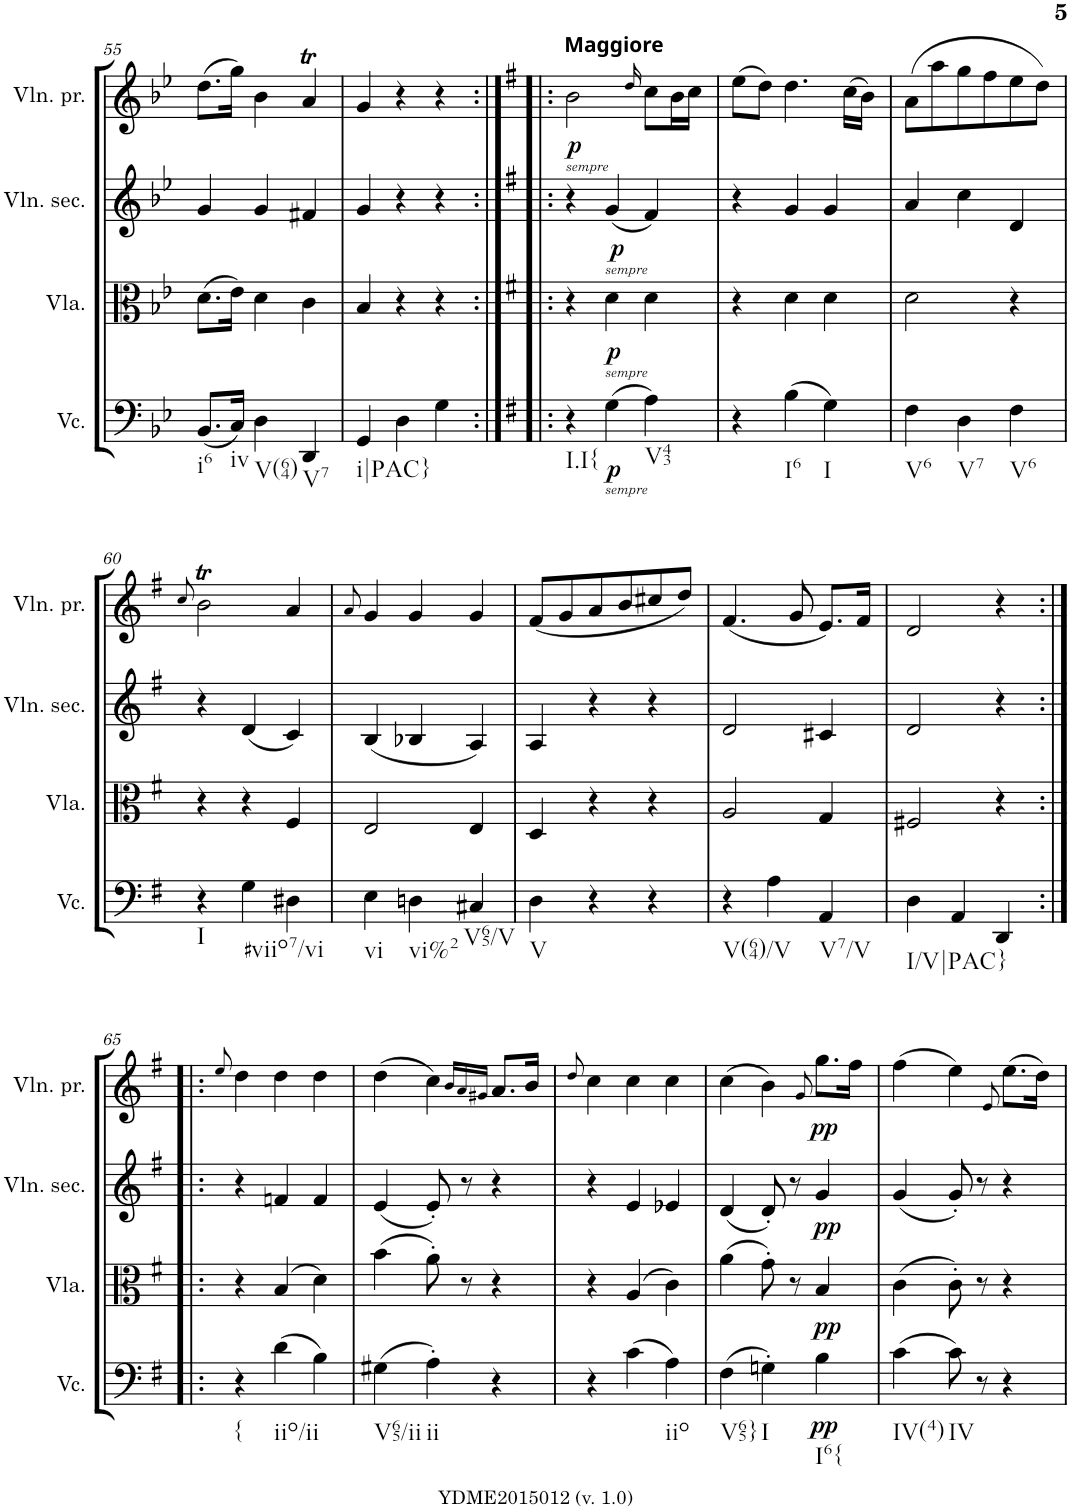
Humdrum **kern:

**kern	**dynam	**kern	**dynam	**kern	**dynam	**kern	**dynam
*part4	*part4	*part3	*part3	*part2	*part2	*part1	*part1
*staff4	*staff4	*staff3	*staff3	*staff2	*staff2	*staff1	*staff1
*I"Violoncelle	*	*I"Viola	*	*I"Violino secondo	*	*I"Violino primo	*
*I'Vc.	*	*I'Vla.	*	*I'Vln. sec.	*	*I'Vln. pr.	*
!!LO:PB:g=z
*clefF4	*	*clefC3	*	*clefG2	*	*clefG2	*
*k[b-e-]	*	*k[b-e-]	*	*k[b-e-]	*	*k[b-e-]	*
*M3/4	*	*M3/4	*	*M3/4	*	*M3/4	*
=55	=55	=55	=55	=55	=55	=55	=55
!LO:TX:b:t=i6	!	!	!	!	!	!	!
(<8.BB-/L	.	(>8.d\L	.	4g/	.	(>8.dd\L	.
!LO:TX:b:t=iv	!	!	!	!	!	!	!
16C/Jk)	.	16e-\Jk)	.	.	.	16gg\Jk)	.
!LO:TX:b:t=V(64)	!	!	!	!	!	!	!
4D\	.	4d\	.	4g/	.	4b-\	.
!LO:TX:b:t=V7	!	!	!	!	!	!	!
4DD/	.	4c\	.	4f#X/	.	4at/	.
=56	=56	=56	=56	=56	=56	=56	=56
!LO:TX:b:t=i|PAC}	!	!	!	!	!	!	!
4GG/	.	4B-/	.	4g/	.	4g/	.
4D\	.	4r	.	4r	.	4r	.
4G\	.	4r	.	4r	.	4r	.
=57:|!|:	=57:|!|:	=57:|!|:	=57:|!|:	=57:|!|:	=57:|!|:	=57:|!|:	=57:|!|:
*k[f#]	*	*k[f#]	*	*k[f#]	*	*k[f#]	*
*G:	*	*G:	*	*G:	*	*G:	*
!	!	!	!	!	!	!LO:TX:a:B:t=Maggiore	!
!	!	!	!	!	!	!LO:TX:b:i:t=sempre	!
!LO:TX:b:t=I.I{	!	!	!	!	!	!	!
!	!	!	!	!	!	!	!LO:DY:b
4r	.	4r	.	4r	.	2b\	p
!	!	!	!	!LO:TX:b:i:t=sempre	!	!	!
!	!	!LO:TX:b:i:t=sempre	!	!	!	!	!
!LO:TX:b:i:t=sempre	!	!	!	!	!	!	!
!	!LO:DY:b	!	!LO:DY:b	!	!LO:DY:b	!	!
(>4G\	p	4d\	p	(<4g/	p	.	.
.	.	.	.	.	.	16qdd/	.
!LO:TX:b:t=V43	!	!	!	!	!	!	!
4A\)	.	4d\	.	4f#/)	.	8cc\L	.
.	.	.	.	.	.	16b\L	.
.	.	.	.	.	.	16cc\JJ	.
=58	=58	=58	=58	=58	=58	=58	=58
4r	.	4r	.	4r	.	(>8ee\L	.
.	.	.	.	.	.	8dd\J)	.
!LO:TX:b:t=I6	!	!	!	!	!	!	!
(>4B\	.	4d\	.	4g/	.	4.dd\	.
!LO:TX:b:t=I	!	!	!	!	!	!	!
4G\)	.	4d\	.	4g/	.	.	.
.	.	.	.	.	.	(>16cc\LL	.
.	.	.	.	.	.	16b\JJ)	.
=59	=59	=59	=59	=59	=59	=59	=59
!LO:TX:b:t=V6	!	!	!	!	!	!	!
4F#\	.	2d\	.	4a/	.	(>8a\L	.
.	.	.	.	.	.	8aa\	.
!LO:TX:b:t=V7	!	!	!	!	!	!	!
4D\	.	.	.	4cc\	.	8gg\	.
.	.	.	.	.	.	8ff#\	.
!LO:TX:b:t=V6	!	!	!	!	!	!	!
4F#\	.	4r	.	4d/	.	8ee\	.
.	.	.	.	.	.	8dd\J)	.
!!LO:LB:g=z
=60	=60	=60	=60	=60	=60	=60	=60
.	.	.	.	.	.	8qcc/	.
!LO:TX:b:t=I	!	!	!	!	!	!	!
4r	.	4r	.	4r	.	2bt\	.
4G\	.	4r	.	(<4d/	.	.	.
!LO:TX:b:t=#viio7/vi	!	!	!	!	!	!	!
4D#X\	.	4F#/	.	4c/)	.	4a/	.
=61	=61	=61	=61	=61	=61	=61	=61
.	.	.	.	.	.	8qa/	.
!LO:TX:b:t=vi	!	!	!	!	!	!	!
4E\	.	2E/	.	(<4B/	.	4g/	.
!LO:TX:b:t=vi%2	!	!	!	!	!	!	!
4Dn\	.	.	.	4B-X/	.	4g/	.
!LO:TX:b:t=V65/V	!	!	!	!	!	!	!
4C#X/	.	4E/	.	4A/)	.	4g/	.
=62	=62	=62	=62	=62	=62	=62	=62
!LO:TX:b:t=V	!	!	!	!	!	!	!
4D\	.	4D/	.	4A/	.	(<8f#/L	.
.	.	.	.	.	.	8g/	.
4r	.	4r	.	4r	.	8a/	.
.	.	.	.	.	.	8b/	.
4r	.	4r	.	4r	.	8cc#X/	.
.	.	.	.	.	.	8dd/J)	.
=63	=63	=63	=63	=63	=63	=63	=63
!LO:TX:b:t=V(64)/V	!	!	!	!	!	!	!
4r	.	2A/	.	2d/	.	(<4.f#/	.
4A\	.	.	.	.	.	.	.
.	.	.	.	.	.	8g/	.
!LO:TX:b:t=V7/V	!	!	!	!	!	!	!
4AA/	.	4G/	.	4c#X/	.	8.e/L)	.
.	.	.	.	.	.	16f#/Jk	.
=64	=64	=64	=64	=64	=64	=64	=64
!LO:TX:b:t=I/V|PAC}	!	!	!	!	!	!	!
4D\	.	2F#X/	.	2d/	.	2d/	.
4AA/	.	.	.	.	.	.	.
4DD/	.	4r	.	4r	.	4r	.
!!LO:LB:g=z
=65:|!|:	=65:|!|:	=65:|!|:	=65:|!|:	=65:|!|:	=65:|!|:	=65:|!|:	=65:|!|:
.	.	.	.	.	.	8qee/	.
!LO:TX:b:t={	!	!	!	!	!	!	!
4r	.	4r	.	4r	.	4dd\	.
!LO:TX:b:t=iio/ii	!	!	!	!	!	!	!
(>4d\	.	(>4B/	.	4fn/	.	4dd\	.
4B\)	.	4d\)	.	4f/	.	4dd\	.
=66	=66	=66	=66	=66	=66	=66	=66
!LO:TX:b:t=V65/ii	!	!	!	!	!	!	!
(>4G#X\	.	(>4b\	.	(<4e/	.	(>4dd\	.
!LO:TX:b:t=ii	!	!	!	!	!	!	!
4A'\)	.	8a'\)	.	8e'/)	.	4cc\)	.
.	.	8r	.	8r	.	.	.
.	.	.	.	.	.	16qb/LL	.
.	.	.	.	.	.	16qa/	.
.	.	.	.	.	.	16qg#X/JJ	.
4r	.	4r	.	4r	.	8.a/L	.
.	.	.	.	.	.	16b/Jk	.
=67	=67	=67	=67	=67	=67	=67	=67
.	.	.	.	.	.	8qdd/	.
4r	.	4r	.	4r	.	4cc\	.
(>4c\	.	(>4A/	.	4e/	.	4cc\	.
!LO:TX:b:t=iio	!	!	!	!	!	!	!
4A\)	.	4c\)	.	4e-X/	.	4cc\	.
=68	=68	=68	=68	=68	=68	=68	=68
!LO:TX:b:t=V65}	!	!	!	!	!	!	!
(>4F#\	.	(>4a\	.	(<4d/	.	(>4cc\	.
!LO:TX:b:t=I	!	!	!	!	!	!	!
4Gn'\)	.	8g'\)	.	8d'/)	.	4b\)	.
.	.	8r	.	8r	.	.	.
.	.	.	.	.	.	8qg/	.
!LO:TX:b:t=I6{	!	!	!	!	!	!	!
!	!LO:DY:b	!	!LO:DY:b	!	!LO:DY:b	!	!LO:DY:b
4B\	pp	4B/	pp	4g/	pp	8.gg\L	pp
.	.	.	.	.	.	16ff#\Jk	.
=69	=69	=69	=69	=69	=69	=69	=69
!LO:TX:b:t=IV(4)	!	!	!	!	!	!	!
(>4c\	.	(>4c\	.	(<4g/	.	(>4ff#\	.
!LO:TX:b:t=IV	!	!	!	!	!	!	!
8c\)	.	8c'\)	.	8g'/)	.	4ee\)	.
8r	.	8r	.	8r	.	.	.
.	.	.	.	.	.	8qe/	.
4r	.	4r	.	4r	.	(>8.ee\L	.
.	.	.	.	.	.	16dd\Jk)	.
=	=	=	=	=	=	=	=
*-	*-	*-	*-	*-	*-	*-	*-
